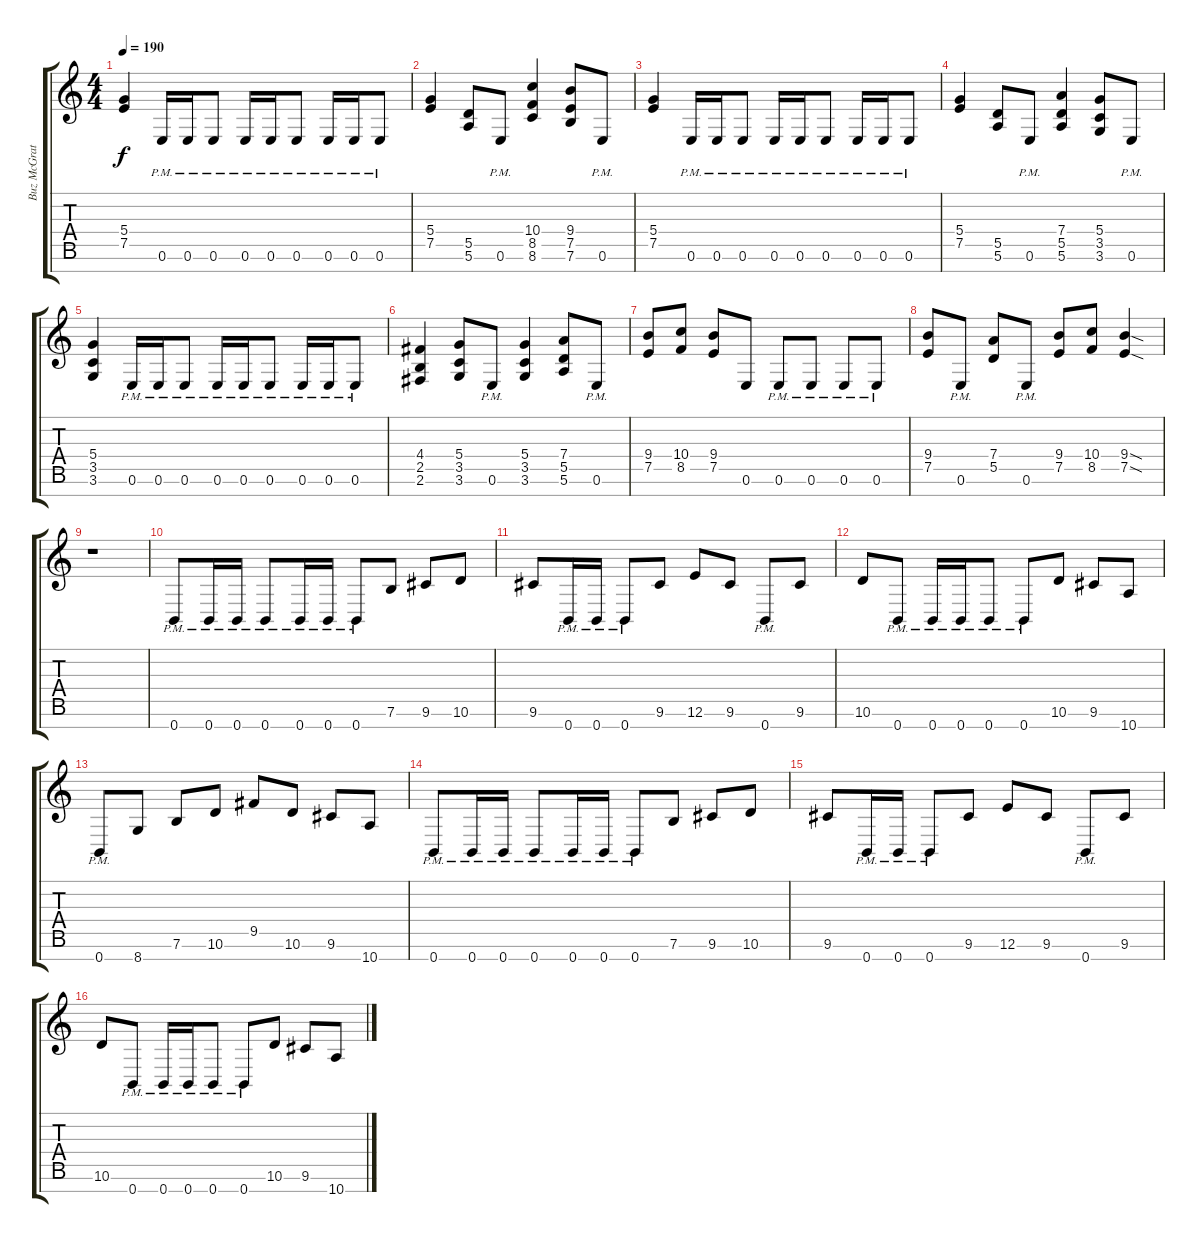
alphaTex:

\track ("Buz McGrath" "Buz McGrat") {instrument distortionguitar}
\staff {score tabs}
\tuning (E4 B3 G3 D3 A2 E2 B1) {hide}
\ts (4 4)
\tempo 190
\clef g2
\ks c
(5.4 7.5).4{dy f} 0.6{pm}.16 0.6{pm}.16 0.6{pm}.8 0.6{pm}.16 0.6{pm}.16 0.6{pm}.8 0.6{pm}.16 0.6{pm}.16 0.6{pm}.8 |
(5.4 7.5).4 (5.5 5.6).8 0.6{pm}.8 (10.4 8.5 8.6).4 (9.4 7.5 7.6).8 0.6{pm}.8 |
(5.4 7.5).4 0.6{pm}.16 0.6{pm}.16 0.6{pm}.8 0.6{pm}.16 0.6{pm}.16 0.6{pm}.8 0.6{pm}.16 0.6{pm}.16 0.6{pm}.8 |
(5.4 7.5).4 (5.5 5.6).8 0.6{pm}.8 (7.4 5.5 5.6).4 (5.4 3.5 3.6).8 0.6{pm}.8 |
(5.4 3.5 3.6).4 0.6{pm}.16 0.6{pm}.16 0.6{pm}.8 0.6{pm}.16 0.6{pm}.16 0.6{pm}.8 0.6{pm}.16 0.6{pm}.16 0.6{pm}.8 |
(4.4 2.5 2.6).4 (5.4 3.5 3.6).8 0.6{pm}.8 (5.4 3.5 3.6).4 (7.4 5.5 5.6).8 0.6{pm}.8 |
(9.4 7.5).8 (10.4 8.5).8 (9.4 7.5).8 0.6.8 0.6{pm}.8 0.6{pm}.8 0.6{pm}.8 0.6{pm}.8 |
(9.4 7.5).8 0.6{pm}.8 (7.4 5.5).8 0.6{pm}.8 (9.4 7.5).8 (10.4 8.5).8 (9.4{sod} 7.5{sod}).4 |
r.1 |
0.7{pm}.8 0.7{pm}.16 0.7{pm}.16 0.7{pm}.8 0.7{pm}.16 0.7{pm}.16 0.7{pm}.8 7.6.8 9.6.8 10.6.8 |
9.6.8 0.7{pm}.16 0.7{pm}.16 0.7{pm}.8 9.6.8 12.6.8 9.6.8 0.7{pm}.8 9.6.8 |
10.6.8 0.7{pm}.8 0.7{pm}.16 0.7{pm}.16 0.7{pm}.8 0.7{pm}.8 10.6.8 9.6.8 10.7.8 |
0.7{pm}.8 8.7.8 7.6.8 10.6.8 9.5.8 10.6.8 9.6.8 10.7.8 |
0.7{pm}.8 0.7{pm}.16 0.7{pm}.16 0.7{pm}.8 0.7{pm}.16 0.7{pm}.16 0.7{pm}.8 7.6.8 9.6.8 10.6.8 |
9.6.8 0.7{pm}.16 0.7{pm}.16 0.7{pm}.8 9.6.8 12.6.8 9.6.8 0.7{pm}.8 9.6.8 |
10.6.8 0.7{pm}.8 0.7{pm}.16 0.7{pm}.16 0.7{pm}.8 0.7{pm}.8 10.6.8 9.6.8 10.7.8
